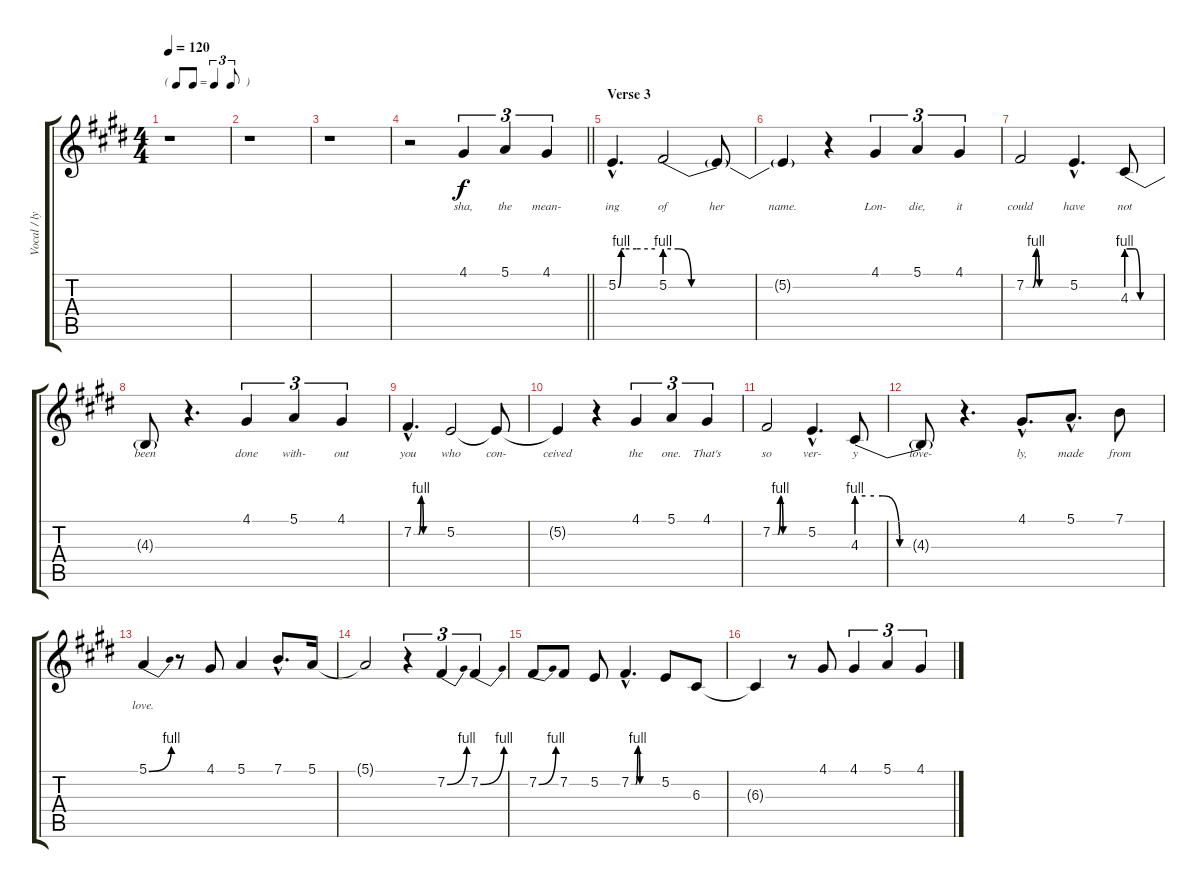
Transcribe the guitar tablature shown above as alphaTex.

\track ("Vocal / lyrics" "Vocal / ly") {instrument shakuhachi}
\staff {score tabs}
\tuning (E4 B3 G3 D3 A2 E2) {hide}
\ts (4 4)
\tf triplet8th
\tempo 120
\clef g2
\ks e
r.1{dy f} |
r.1 |
r.1 |
\barLineRight lightlight
r.2 4.1.4{tu (3 2) lyrics (0 "sha,") lyrics (1 "") lyrics (2 "") lyrics (3 "") lyrics (4 "")} 5.1.4{tu (3 2) lyrics (0 "the") lyrics (1 "") lyrics (2 "") lyrics (3 "") lyrics (4 "")} 4.1.4{tu (3 2) lyrics (0 "mean-") lyrics (1 "") lyrics (2 "") lyrics (3 "") lyrics (4 "")} |
\section ("" "Verse 3")
5.2{be (custom 0 0 5 4 10 4 30 4 60 4) hac}.4{d lyrics (0 "ing") lyrics (1 "") lyrics (2 "") lyrics (3 "") lyrics (4 "")} 5.2{be (custom 0 4 5 4 10 0 20 0 40 0 60 0)}.2{lyrics (0 "of") lyrics (1 "") lyrics (2 "") lyrics (3 "") lyrics (4 "")} 5.2{t}.8{lyrics (0 "her") lyrics (1 "") lyrics (2 "") lyrics (3 "") lyrics (4 "")} |
5.2{t}.4{lyrics (0 "name.") lyrics (1 "") lyrics (2 "") lyrics (3 "") lyrics (4 "")} r.4 4.1.4{tu (3 2) lyrics (0 "Lon-") lyrics (1 "") lyrics (2 "") lyrics (3 "") lyrics (4 "")} 5.1.4{tu (3 2) lyrics (0 "die,") lyrics (1 "") lyrics (2 "") lyrics (3 "") lyrics (4 "")} 4.1.4{tu (3 2) lyrics (0 "it") lyrics (1 "") lyrics (2 "") lyrics (3 "") lyrics (4 "")} |
7.2{be (custom 0 0 10 0 15 4 20 0 30 0 45 0 60 0)}.2{lyrics (0 "could") lyrics (1 "") lyrics (2 "") lyrics (3 "") lyrics (4 "")} 5.2{hac}.4{d lyrics (0 "have") lyrics (1 "") lyrics (2 "") lyrics (3 "") lyrics (4 "")} 4.3{be (custom 0 4 10 4 15 4 25 0 40 0 60 0)}.8{lyrics (0 "not") lyrics (1 "") lyrics (2 "") lyrics (3 "") lyrics (4 "")} |
4.3{t}.8{lyrics (0 "been") lyrics (1 "") lyrics (2 "") lyrics (3 "") lyrics (4 "")} r.4{d} 4.1.4{tu (3 2) lyrics (0 "done") lyrics (1 "") lyrics (2 "") lyrics (3 "") lyrics (4 "")} 5.1.4{tu (3 2) lyrics (0 "with-") lyrics (1 "") lyrics (2 "") lyrics (3 "") lyrics (4 "")} 4.1.4{tu (3 2) lyrics (0 "out") lyrics (1 "") lyrics (2 "") lyrics (3 "") lyrics (4 "")} |
7.2{be (custom 0 0 10 0 15 4 20 0 30 0 45 0 60 0) hac}.4{d lyrics (0 "you") lyrics (1 "") lyrics (2 "") lyrics (3 "") lyrics (4 "")} 5.2.2{lyrics (0 "who") lyrics (1 "") lyrics (2 "") lyrics (3 "") lyrics (4 "")} 5.2{t}.8{lyrics (0 "con-") lyrics (1 "") lyrics (2 "") lyrics (3 "") lyrics (4 "")} |
5.2{t}.4{lyrics (0 "ceived") lyrics (1 "") lyrics (2 "") lyrics (3 "") lyrics (4 "")} r.4 4.1.4{tu (3 2) lyrics (0 "the") lyrics (1 "") lyrics (2 "") lyrics (3 "") lyrics (4 "")} 5.1.4{tu (3 2) lyrics (0 "one.") lyrics (1 "") lyrics (2 "") lyrics (3 "") lyrics (4 "")} 4.1.4{tu (3 2) lyrics (0 "That's") lyrics (1 "") lyrics (2 "") lyrics (3 "") lyrics (4 "")} |
7.2{be (custom 0 0 10 0 15 4 20 0 30 0 45 0 60 0)}.2{lyrics (0 "so") lyrics (1 "") lyrics (2 "") lyrics (3 "") lyrics (4 "")} 5.2{hac}.4{d lyrics (0 "ver-") lyrics (1 "") lyrics (2 "") lyrics (3 "") lyrics (4 "")} 4.3{be (custom 0 4 5 4 10 4 15 4 25 0 40 0 60 0)}.8{lyrics (0 "y") lyrics (1 "") lyrics (2 "") lyrics (3 "") lyrics (4 "")} |
4.3{t}.8{lyrics (0 "love-") lyrics (1 "") lyrics (2 "") lyrics (3 "") lyrics (4 "")} r.4{d} 4.1{hac}.8{d lyrics (0 "ly,") lyrics (1 "") lyrics (2 "") lyrics (3 "") lyrics (4 "")} 5.1{hac}.8{d lyrics (0 "made") lyrics (1 "") lyrics (2 "") lyrics (3 "") lyrics (4 "")} 7.1.8{lyrics (0 "from") lyrics (1 "") lyrics (2 "") lyrics (3 "") lyrics (4 "")} |
5.1{be (bend 0 0 60 4)}.4{lyrics (0 "love.") lyrics (1 "") lyrics (2 "") lyrics (3 "") lyrics (4 "")} r.8 4.1.8 5.1.4 7.1{hac}.8{d} 5.1.16 |
5.1{t}.2 r.4{tu (3 2)} 7.2{be (bend 0 0 60 4)}.4{tu (3 2)} 7.2{be (bend 0 0 60 4)}.4{tu (3 2)} |
7.2{be (bend 0 0 60 4)}.8 7.2.8 5.2.8 7.2{be (custom 0 0 10 0 15 4 20 0 30 0 45 0 60 0) hac}.4{d} 5.2.8 6.3.8 |
6.3{t}.4 r.8 4.1.8 4.1.4{tu (3 2)} 5.1.4{tu (3 2)} 4.1.4{tu (3 2)}
